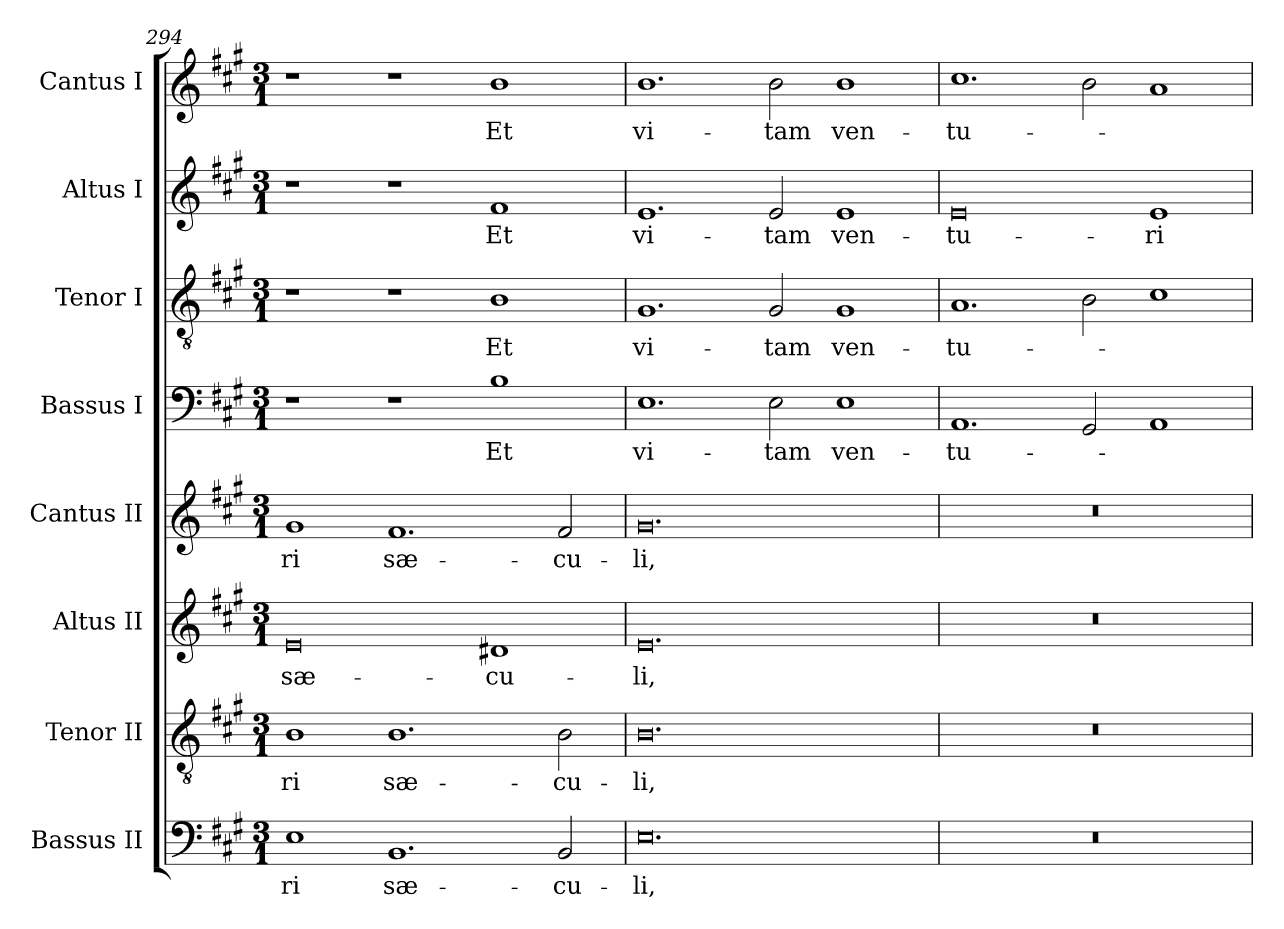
**kern	**text	**kern	**text	**kern	**text	**kern	**text	**kern	**text	**kern	**text	**kern	**text	**kern	**text
*part8	*part8	*part7	*part7	*part6	*part6	*part5	*part5	*part4	*part4	*part3	*part3	*part2	*part2	*part1	*part1
*staff8	*staff8	*staff7	*staff7	*staff6	*staff6	*staff5	*staff5	*staff4	*staff4	*staff3	*staff3	*staff2	*staff2	*staff1	*staff1
*I"Bassus II	*	*I"Tenor II	*	*I"Altus II	*	*I"Cantus II	*	*I"Bassus I	*	*I"Tenor I	*	*I"Altus I	*	*I"Cantus I	*
*I'B II	*	*I'T II	*	*I'A II	*	*I'C II	*	*I'B I	*	*I'T I	*	*I'A I	*	*I'C I	*
!!LO:LB:g=z
*clefF4	*	*clefGv2	*	*clefG2	*	*clefG2	*	*clefF4	*	*clefGv2	*	*clefG2	*	*clefG2	*
*k[f#c#g#]	*	*k[f#c#g#]	*	*k[f#c#g#]	*	*k[f#c#g#]	*	*k[f#c#g#]	*	*k[f#c#g#]	*	*k[f#c#g#]	*	*k[f#c#g#]	*
*A:	*	*A:	*	*A:	*	*A:	*	*A:	*	*A:	*	*A:	*	*A:	*
*M3/1	*	*M3/1	*	*M3/1	*	*M3/1	*	*M3/1	*	*M3/1	*	*M3/1	*	*M3/1	*
=294	=294	=294	=294	=294	=294	=294	=294	=294	=294	=294	=294	=294	=294	=294	=294
1E	-ri	1B	-ri	0e	sæ-	1g#	-ri	1r	.	1r	.	1r	.	1r	.
1.BB	sæ-	1.B	sæ-	.	.	1.f#	sæ-	1r	.	1r	.	1r	.	1r	.
.	.	.	.	1d#X	-cu-	.	.	1B	Et	1B	Et	1f#	Et	1b	Et
2BB/	-cu-	2B\	-cu-	.	.	2f#/	-cu-	.	.	.	.	.	.	.	.
=295	=295	=295	=295	=295	=295	=295	=295	=295	=295	=295	=295	=295	=295	=295	=295
0.E	-li,	0.B	-li,	0.e	-li,	0.g#	-li,	1.E	vi-	1.G#	vi-	1.e	vi-	1.b	vi-
.	.	.	.	.	.	.	.	2E\	-tam	2G#/	-tam	2e/	-tam	2b\	-tam
.	.	.	.	.	.	.	.	1E	ven-	1G#	ven-	1e	ven-	1b	ven-
=296	=296	=296	=296	=296	=296	=296	=296	=296	=296	=296	=296	=296	=296	=296	=296
0.r	.	0.r	.	0.r	.	0.r	.	1.AA	-tu-	1.A	-tu-	0e	-tu-	1.cc#	-tu-
.	.	.	.	.	.	.	.	2GG#/	.	2B\	.	.	.	2b\	.
.	.	.	.	.	.	.	.	1AA	.	1c#	.	1e	-ri	1a	.
=	=	=	=	=	=	=	=	=	=	=	=	=	=	=	=
*-	*-	*-	*-	*-	*-	*-	*-	*-	*-	*-	*-	*-	*-	*-	*-
